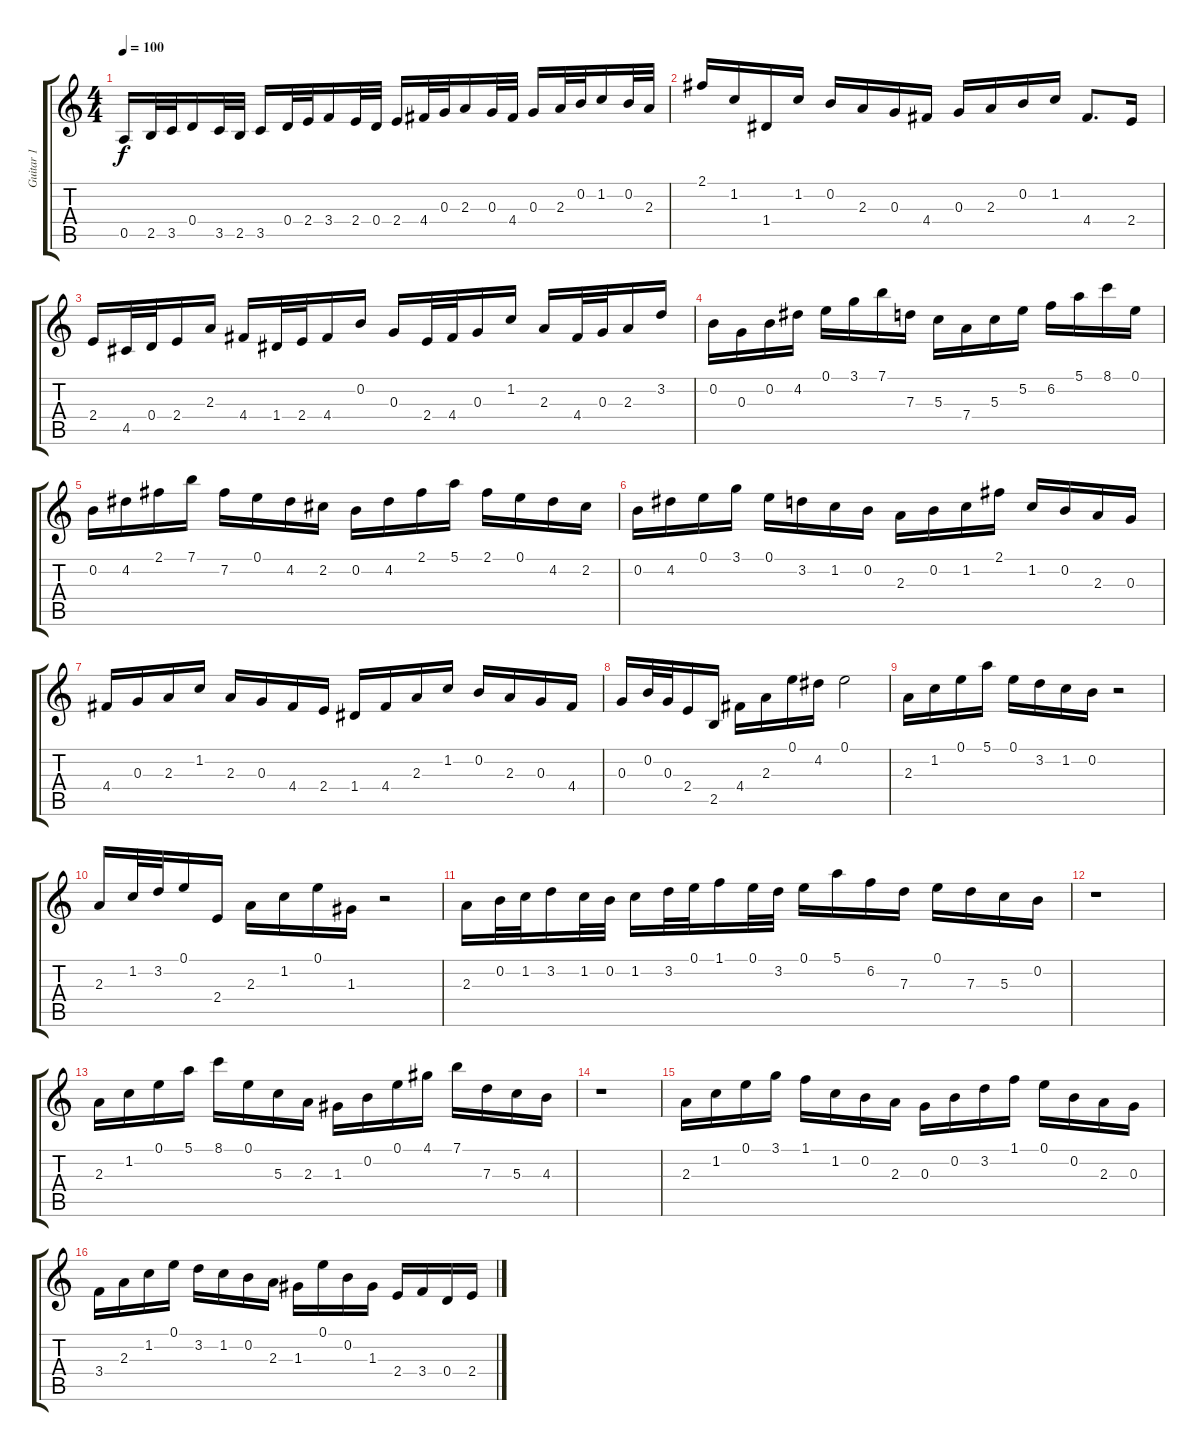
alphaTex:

\track ("Guitar 1" "Guitar 1") {instrument acousticguitarnylon}
\staff {score tabs}
\tuning (E4 B3 G3 D3 A2 E2) {hide}
\ts (4 4)
\tempo 100
\clef g2
\ks c
0.5.16{dy f} 2.5.32 3.5.32 0.4.16 3.5.32 2.5.32 3.5.16 0.4.32 2.4.32 3.4.16 2.4.32 0.4.32 2.4.16 4.4.32 0.3.32 2.3.16 0.3.32 4.4.32 0.3.16 2.3.32 0.2.32 1.2.16 0.2.32 2.3.32 |
2.1.16 1.2.16 1.4.16 1.2.16 0.2.16 2.3.16 0.3.16 4.4.16 0.3.16 2.3.16 0.2.16 1.2.16 4.4.8{d} 2.4.16 |
2.4.16 4.5.32 0.4.32 2.4.16 2.3.16 4.4.16 1.4.32 2.4.32 4.4.16 0.2.16 0.3.16 2.4.32 4.4.32 0.3.16 1.2.16 2.3.16 4.4.32 0.3.32 2.3.16 3.2.16 |
0.2.16 0.3.16 0.2.16 4.2.16 0.1.16 3.1.16 7.1.16 7.3.16 5.3.16 7.4.16 5.3.16 5.2.16 6.2.16 5.1.16 8.1.16 0.1.16 |
0.2.16 4.2.16 2.1.16 7.1.16 7.2.16 0.1.16 4.2.16 2.2.16 0.2.16 4.2.16 2.1.16 5.1.16 2.1.16 0.1.16 4.2.16 2.2.16 |
0.2.16 4.2.16 0.1.16 3.1.16 0.1.16 3.2.16 1.2.16 0.2.16 2.3.16 0.2.16 1.2.16 2.1.16 1.2.16 0.2.16 2.3.16 0.3.16 |
4.4.16 0.3.16 2.3.16 1.2.16 2.3.16 0.3.16 4.4.16 2.4.16 1.4.16 4.4.16 2.3.16 1.2.16 0.2.16 2.3.16 0.3.16 4.4.16 |
0.3.16 0.2.32 0.3.32 2.4.16 2.5.16 4.4.16 2.3.16 0.1.16 4.2.16 0.1.2 |
2.3.16 1.2.16 0.1.16 5.1.16 0.1.16 3.2.16 1.2.16 0.2.16 r.2 |
2.3.16 1.2.32 3.2.32 0.1.16 2.4.16 2.3.16 1.2.16 0.1.16 1.3.16 r.2 |
2.3.16 0.2.32 1.2.32 3.2.16 1.2.32 0.2.32 1.2.16 3.2.32 0.1.32 1.1.16 0.1.32 3.2.32 0.1.16 5.1.16 6.2.16 7.3.16 0.1.16 7.3.16 5.3.16 0.2.16 |
r.1 |
2.3.16 1.2.16 0.1.16 5.1.16 8.1.16 0.1.16 5.3.16 2.3.16 1.3.16 0.2.16 0.1.16 4.1.16 7.1.16 7.3.16 5.3.16 4.3.16 |
r.1 |
2.3.16 1.2.16 0.1.16 3.1.16 1.1.16 1.2.16 0.2.16 2.3.16 0.3.16 0.2.16 3.2.16 1.1.16 0.1.16 0.2.16 2.3.16 0.3.16 |
3.4.16 2.3.16 1.2.16 0.1.16 3.2.16 1.2.16 0.2.16 2.3.16 1.3.16 0.1.16 0.2.16 1.3.16 2.4.16 3.4.16 0.4.16 2.4.16
